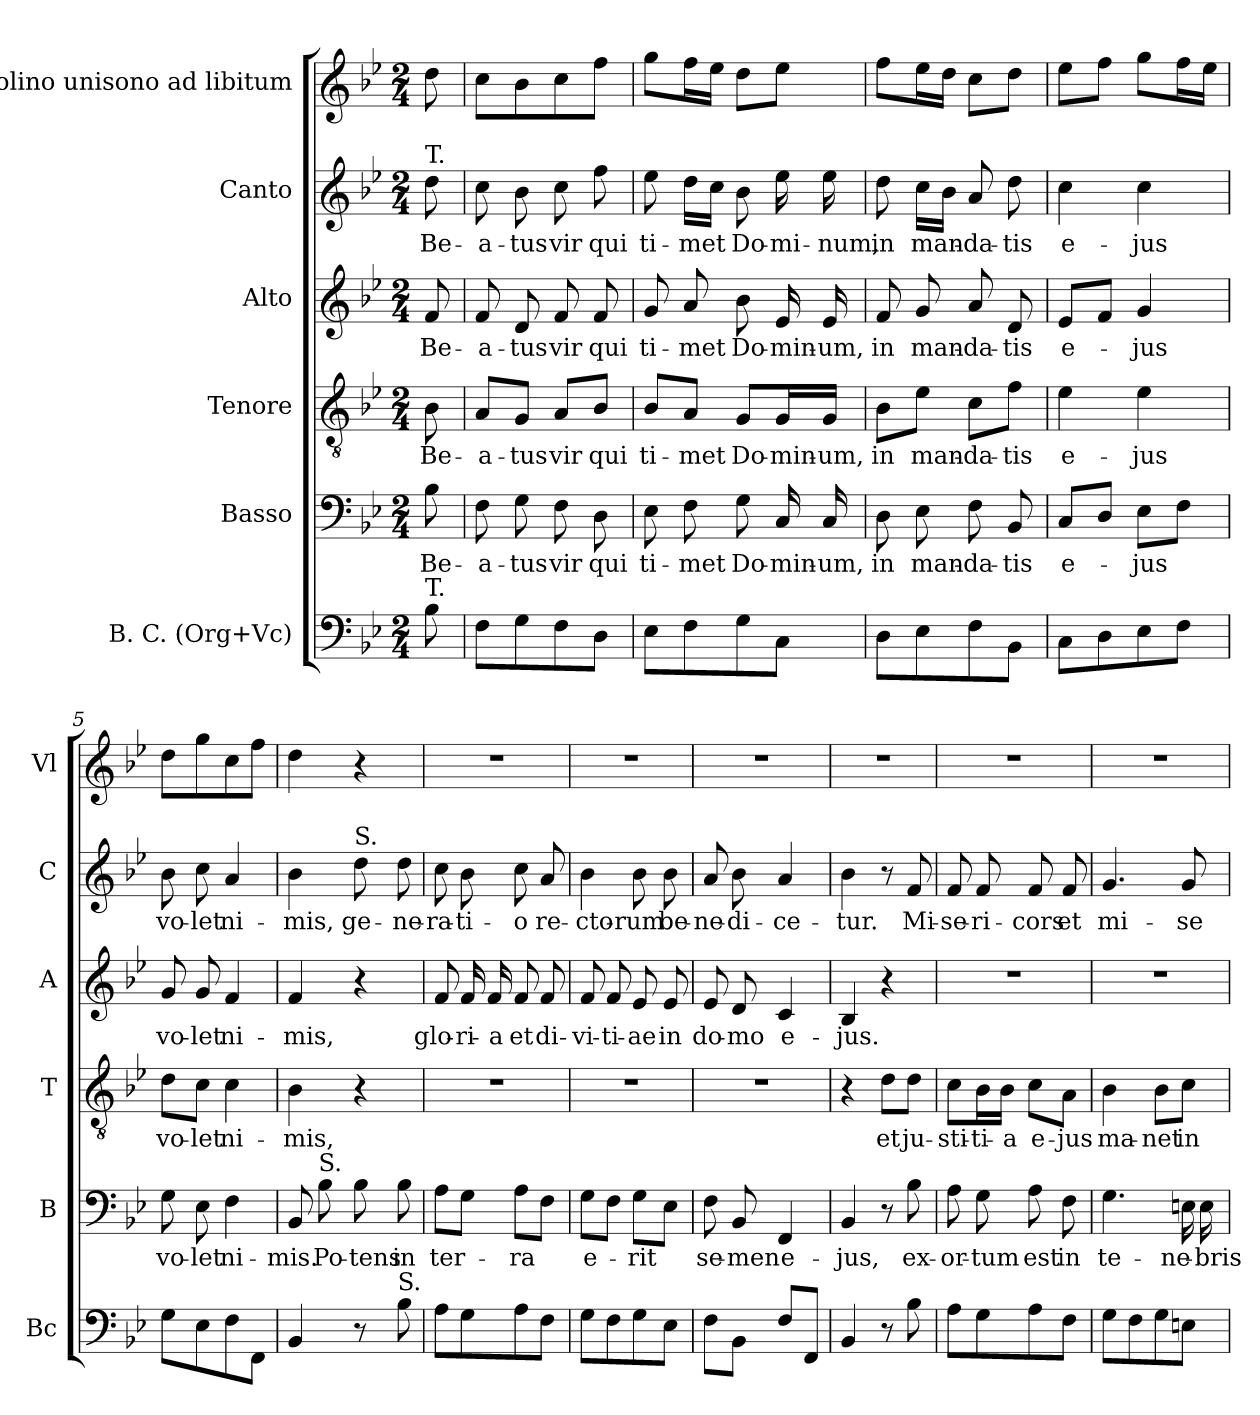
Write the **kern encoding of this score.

**kern	**kern	**text	**kern	**text	**kern	**text	**kern	**text	**kern
*part6	*part5	*part5	*part4	*part4	*part3	*part3	*part2	*part2	*part1
*staff6	*staff5	*staff5	*staff4	*staff4	*staff3	*staff3	*staff2	*staff2	*staff1
*I"B. C. (Org+Vc)	*I"Basso	*	*I"Tenore	*	*I"Alto	*	*I"Canto	*	*I"Violino unisono ad libitum
*I'Bc	*I'B	*	*I'T	*	*I'A	*	*I'C	*	*I'Vl
*clefF4	*clefF4	*	*clefGv2	*	*clefG2	*	*clefG2	*	*clefG2
*k[b-e-]	*k[b-e-]	*	*k[b-e-]	*	*k[b-e-]	*	*k[b-e-]	*	*k[b-e-]
*M2/4	*M2/4	*	*M2/4	*	*M2/4	*	*M2/4	*	*M2/4
*MM66	*MM66	*	*MM66	*	*MM66	*	*MM66	*	*MM66
=	=	=	=	=	=	=	=	=	=
!	!	!	!	!	!	!	!LO:TX:a:t=T.	!	!
!LO:TX:a:t=T.	!	!	!	!	!	!	!	!	!
!	!	!LO:LY:b	!	!LO:LY:b	!	!LO:LY:b	!	!LO:LY:b	!
8B-\	8B-\	Be-	8B-\	Be-	8f/	Be-	8dd\	Be-	8dd\
=1	=1	=1	=1	=1	=1	=1	=1	=1	=1
!	!	!LO:LY:b	!	!LO:LY:b	!	!LO:LY:b	!	!LO:LY:b	!
8F\L	8F\	-a-	8A/L	-a-	8f/	-a-	8cc\	-a-	8cc\L
!	!	!LO:LY:b	!	!LO:LY:b	!	!LO:LY:b	!	!LO:LY:b	!
8G\	8G\	-tus	8G/J	-tus	8d/	-tus	8b-\	-tus	8b-\
!	!	!LO:LY:b	!	!LO:LY:b	!	!LO:LY:b	!	!LO:LY:b	!
8F\	8F\	vir	8A/L	vir	8f/	vir	8cc\	vir	8cc\
!	!	!LO:LY:b	!	!LO:LY:b	!	!LO:LY:b	!	!LO:LY:b	!
8D\J	8D\	qui	8B-/J	qui	8f/	qui	8ff\	qui	8ff\J
=2	=2	=2	=2	=2	=2	=2	=2	=2	=2
!	!	!LO:LY:b	!	!LO:LY:b	!	!LO:LY:b	!	!LO:LY:b	!
8E-\L	8E-\	ti-	8B-/L	ti-	8g/	ti-	8ee-\	ti-	8gg\L
!	!	!LO:LY:b	!	!LO:LY:b	!	!LO:LY:b	!	!LO:LY:b	!
8F\	8F\	-met	8A/J	-met	8a/	-met	16dd\LL	-met	16ff\L
.	.	.	.	.	.	.	16cc\JJ	.	16ee-\JJ
!	!	!LO:LY:b	!	!LO:LY:b	!	!LO:LY:b	!	!LO:LY:b	!
8G\	8G\	Do-	8G/L	Do-	8b-\	Do-	8b-\	Do-	8dd\L
!	!	!LO:LY:b	!	!LO:LY:b	!	!LO:LY:b	!	!LO:LY:b	!
8C\J	16C/	-min-	16G/L	-min-	16e-/	-min-	16ee-\	-mi-	8ee-\J
!	!	!LO:LY:b	!	!LO:LY:b	!	!LO:LY:b	!	!LO:LY:b	!
.	16C/	-um,	16G/JJ	-um,	16e-/	-um,	16ee-\	-num,	.
=3	=3	=3	=3	=3	=3	=3	=3	=3	=3
!	!	!LO:LY:b	!	!LO:LY:b	!	!LO:LY:b	!	!LO:LY:b	!
8D\L	8D\	in	8B-\L	in	8f/	in	8dd\	in	8ff\L
!	!	!LO:LY:b	!	!LO:LY:b	!	!LO:LY:b	!	!LO:LY:b	!
8E-\	8E-\	man-	8e-\J	man-	8g/	man-	16cc\LL	man-	16ee-\L
.	.	.	.	.	.	.	16b-\JJ	.	16dd\JJ
!	!	!LO:LY:b	!	!LO:LY:b	!	!LO:LY:b	!	!LO:LY:b	!
8F\	8F\	-da-	8c\L	-da-	8a/	-da-	8a/	-da-	8cc\L
!	!	!LO:LY:b	!	!LO:LY:b	!	!LO:LY:b	!	!LO:LY:b	!
8BB-\J	8BB-/	-tis	8f\J	-tis	8d/	-tis	8dd\	-tis	8dd\J
!!LO:LB:g=z
=4	=4	=4	=4	=4	=4	=4	=4	=4	=4
!	!	!LO:LY:b	!	!LO:LY:b	!	!LO:LY:b	!	!LO:LY:b	!
8C\L	8C/L	e-	4e-\	e-	8e-/L	e-	4cc\	e-	8ee-\L
8D\	8D/J	.	.	.	8f/J	.	.	.	8ff\J
!	!	!LO:LY:b	!	!LO:LY:b	!	!LO:LY:b	!	!LO:LY:b	!
8E-\	8E-\L	-jus	4e-\	-jus	4g/	-jus	4cc\	-jus	8gg\L
8F\J	8F\J	.	.	.	.	.	.	.	16ff\L
.	.	.	.	.	.	.	.	.	16ee-\JJ
=5	=5	=5	=5	=5	=5	=5	=5	=5	=5
!	!	!LO:LY:b	!	!LO:LY:b	!	!LO:LY:b	!	!LO:LY:b	!
8G\L	8G\	vo-	8d\L	vo-	8g/	vo-	8b-\	vo-	8dd\L
!	!	!LO:LY:b	!	!LO:LY:b	!	!LO:LY:b	!	!LO:LY:b	!
8E-\	8E-\	-let	8c\J	-let	8g/	-let	8cc\	-let	8gg\
!	!	!LO:LY:b	!	!LO:LY:b	!	!LO:LY:b	!	!LO:LY:b	!
8F\	4F\	ni-	4c\	ni-	4f/	ni-	4a/	ni-	8cc\
8FF/J	.	.	.	.	.	.	.	.	8ff\J
=6	=6	=6	=6	=6	=6	=6	=6	=6	=6
!	!	!LO:LY:b	!	!LO:LY:b	!	!LO:LY:b	!	!LO:LY:b	!
4BB-/	8BB-/	-mis.	4B-\	-mis,	4f/	-mis,	4b-\	-mis,	4dd\
!	!LO:TX:a:t=S.	!	!	!	!	!	!	!	!
!	!	!LO:LY:b	!	!	!	!	!	!	!
.	8B-\	Po-	.	.	.	.	.	.	.
!	!	!	!	!	!	!	!LO:TX:a:t=S.	!	!
!	!	!LO:LY:b	!	!	!	!	!	!LO:LY:b	!
8r	8B-\	-tens	4r	.	4r	.	8dd\	ge-	4r
!LO:TX:a:t=S.	!	!	!	!	!	!	!	!	!
!	!	!LO:LY:b	!	!	!	!	!	!LO:LY:b	!
8B-\	8B-\	in	.	.	.	.	8dd\	-ne-	.
=7	=7	=7	=7	=7	=7	=7	=7	=7	=7
!	!	!LO:LY:b	!	!	!	!LO:LY:b	!	!LO:LY:b	!
8A\L	8A\L	ter-	2r	.	8f/	glo-	8cc\	-ra-	2r
!	!	!	!	!	!	!LO:LY:b	!	!LO:LY:b	!
8G\	8G\J	.	.	.	16f/	-ri-	8b-\	-ti-	.
!	!	!	!	!	!	!LO:LY:b	!	!	!
.	.	.	.	.	16f/	-a	.	.	.
!	!	!LO:LY:b	!	!	!	!LO:LY:b	!	!LO:LY:b	!
8A\	8A\L	-ra	.	.	8f/	et	8cc\	-o	.
!	!	!	!	!	!	!LO:LY:b	!	!LO:LY:b	!
8F\J	8F\J	.	.	.	8f/	di-	8a/	re-	.
=8	=8	=8	=8	=8	=8	=8	=8	=8	=8
!	!	!LO:LY:b	!	!	!	!LO:LY:b	!	!LO:LY:b	!
8G\L	8G\L	e-	2r	.	8f/	-vi-	4b-\	-cto-	2r
!	!	!	!	!	!	!LO:LY:b	!	!	!
8F\	8F\J	.	.	.	8f/	-ti-	.	.	.
!	!	!LO:LY:b	!	!	!	!LO:LY:b	!	!LO:LY:b	!
8G\	8G\L	-rit	.	.	8e-/	-ae	8b-\	-rum	.
!	!	!	!	!	!	!LO:LY:b	!	!LO:LY:b	!
8E-\J	8E-\J	.	.	.	8e-/	in	8b-\	be-	.
!!LO:PB:g=z
=9	=9	=9	=9	=9	=9	=9	=9	=9	=9
!	!	!LO:LY:b	!	!	!	!LO:LY:b	!	!LO:LY:b	!
8F\L	8F\	se-	2r	.	8e-/	do-	8a/	-ne-	2r
!	!	!LO:LY:b	!	!	!	!LO:LY:b	!	!LO:LY:b	!
8BB-\J	8BB-/	-men	.	.	8d/	-mo	8b-\	-di-	.
!	!	!LO:LY:b	!	!	!	!LO:LY:b	!	!LO:LY:b	!
8F/L	4FF/	e-	.	.	4c/	e-	4a/	-ce-	.
8FF/J	.	.	.	.	.	.	.	.	.
=10	=10	=10	=10	=10	=10	=10	=10	=10	=10
!	!	!LO:LY:b	!	!	!	!LO:LY:b	!	!LO:LY:b	!
4BB-/	4BB-/	-jus,	4r	.	4B-/	-jus.	4b-\	-tur.	2r
!	!	!	!	!LO:LY:b	!	!	!	!	!
8r	8r	.	8d\L	et	4r	.	8r	.	.
!	!	!LO:LY:b	!	!LO:LY:b	!	!	!	!LO:LY:b	!
8B-\	8B-\	ex-	8d\J	ju-	.	.	8f/	Mi-	.
=11	=11	=11	=11	=11	=11	=11	=11	=11	=11
!	!	!LO:LY:b	!	!LO:LY:b	!	!	!	!LO:LY:b	!
8A\L	8A\	-or-	8c\L	-sti-	2r	.	8f/	-se-	2r
!	!	!LO:LY:b	!	!LO:LY:b	!	!	!	!LO:LY:b	!
8G\	8G\	-tum	16B-\L	-ti-	.	.	8f/	-ri-	.
!	!	!	!	!LO:LY:b	!	!	!	!	!
.	.	.	16B-\JJ	-a	.	.	.	.	.
!	!	!LO:LY:b	!	!LO:LY:b	!	!	!	!LO:LY:b	!
8A\	8A\	est	8c\L	e-	.	.	8f/	-cors	.
!	!	!LO:LY:b	!	!LO:LY:b	!	!	!	!LO:LY:b	!
8F\J	8F\	in	8A\J	-jus	.	.	8f/	et	.
=12	=12	=12	=12	=12	=12	=12	=12	=12	=12
!	!	!LO:LY:b	!	!LO:LY:b	!	!	!	!LO:LY:b	!
8G\L	4.G\	te-	4B-\	ma-	2r	.	4.g/	mi-	2r
8F\	.	.	.	.	.	.	.	.	.
!	!	!	!	!LO:LY:b	!	!	!	!	!
8G\	.	.	8B-\L	-net	.	.	.	.	.
!	!	!LO:LY:b	!	!LO:LY:b	!	!	!	!LO:LY:b	!
8En\J	16En\	-ne-	8c\J	in	.	.	8g/	-se-	.
!	!	!LO:LY:b	!	!	!	!	!	!	!
.	16E\	-bris	.	.	.	.	.	.	.
=	=	=	=	=	=	=	=	=	=
*-	*-	*-	*-	*-	*-	*-	*-	*-	*-
